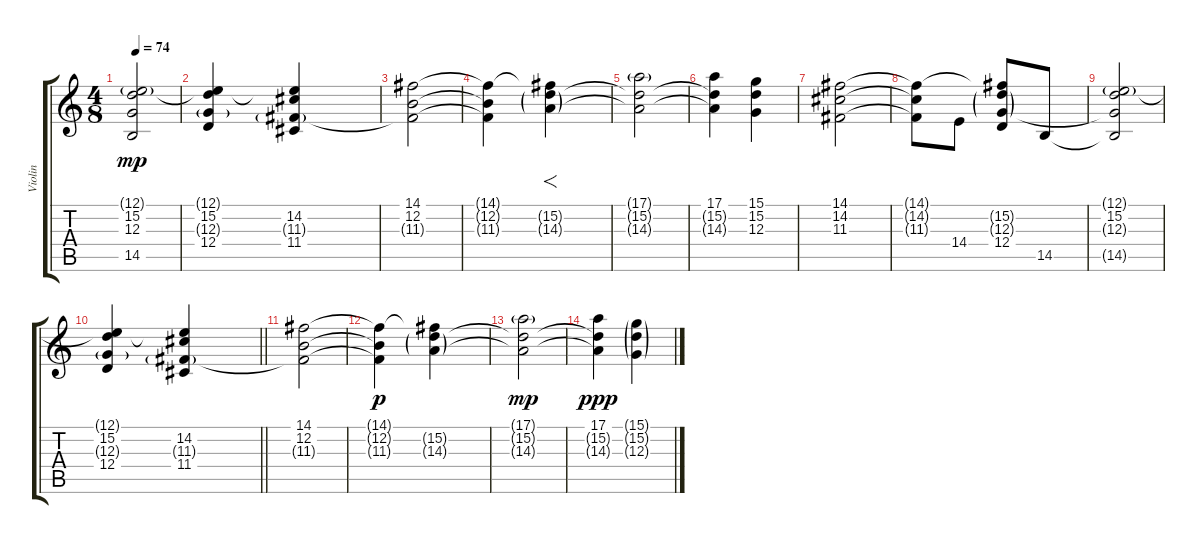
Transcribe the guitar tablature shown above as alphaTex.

\track ("Violin" "Violin") {instrument violin}
\staff {score tabs}
\tuning (E4 B3 G3 D3 A2 E2) {hide}
\ts (4 8)
\tempo 74
\clef g2
\ks c
(12.1{g} 15.2 12.3{t} 14.5{t}).2{dy mp} |
(12.1{t} 15.2 12.3{g} 12.4).4 (12.1{t} 14.2 11.3{g} 11.4).4 |
(14.1 12.2 11.3{t}).2 |
(14.1{t} 12.2{t} 11.3{t}).4 (14.1{t} 15.2{g} 14.3{g}).4{f} |
(17.1{g} 15.2{t} 14.3{t}).2 |
(17.1 15.2{t} 14.3{t}).4 (15.1 15.2 12.3).4 |
(14.1 14.2 11.3).2 |
(14.1{t} 14.2{t} 11.3{t}).8 14.4.8 (14.1{t} 15.2{g} 12.3{g} 12.4).8 14.5.8 |
(12.1{g} 15.2 12.3{t} 14.5{t}).2 |
\barLineRight lightlight
(12.1{t} 15.2 12.3{g} 12.4).4 (12.1{t} 14.2 11.3{g} 11.4).4 |
\section ("" "")
(14.1 12.2 11.3{t}).2 |
(14.1{t} 12.2{t} 11.3{t}).4{dy p} (14.1{t} 15.2{g} 14.3{g}).4 |
(17.1{g} 15.2{t} 14.3{t}).2{dy mp} |
(17.1 15.2{t} 14.3{t}).4{dy ppp} (15.1{g} 15.2{g} 12.3{g}).4
